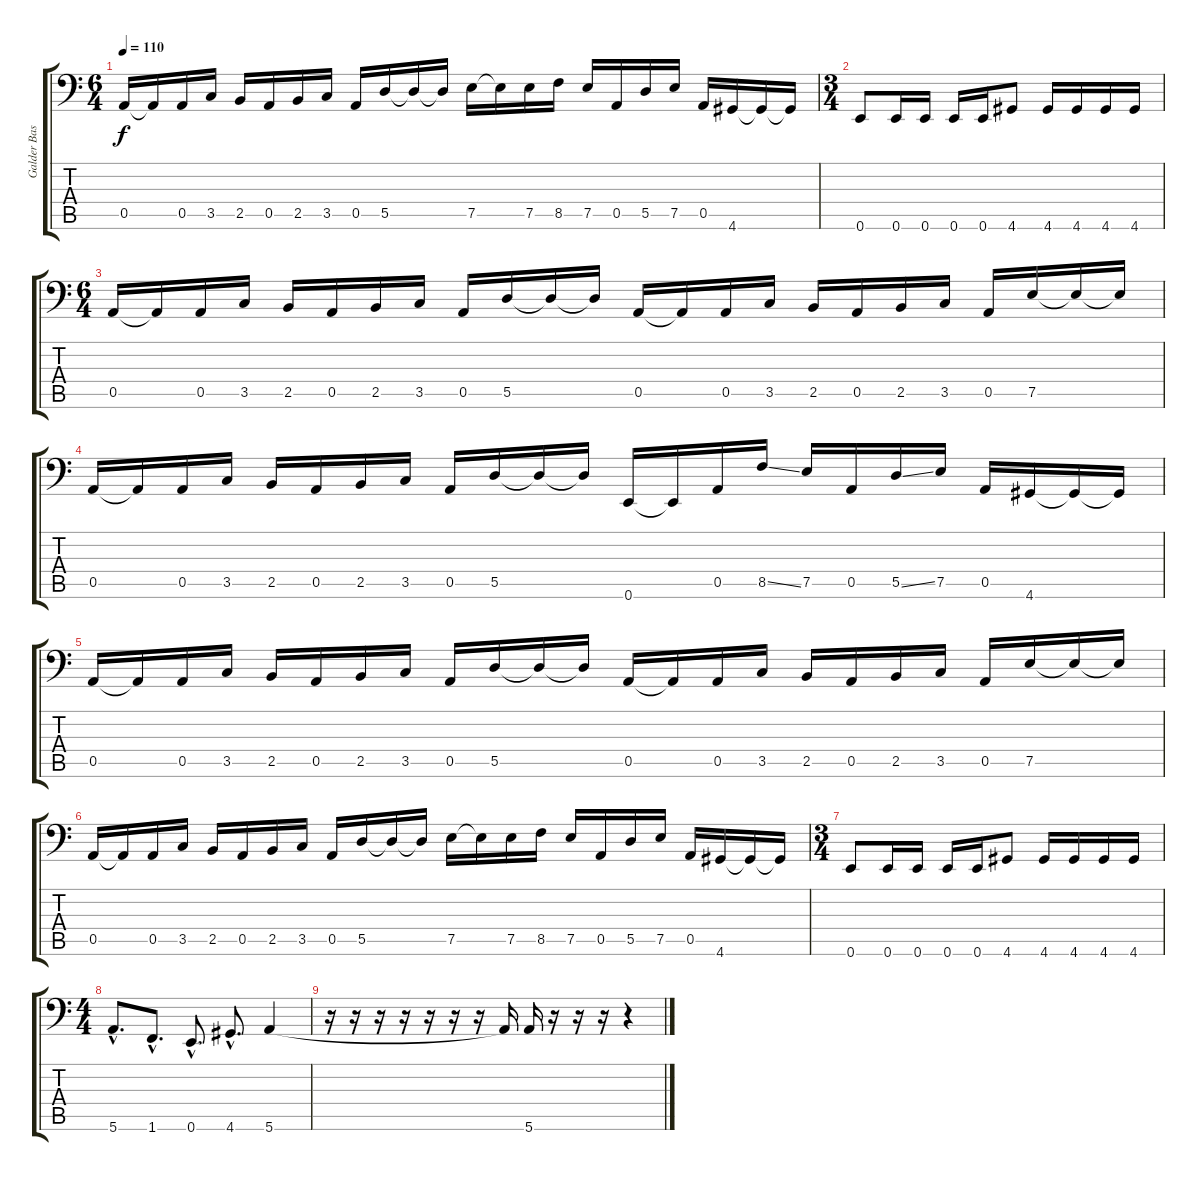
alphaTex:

\track ("Galder Bass" "Galder Bas") {instrument electricbasspick}
\staff {score tabs}
\tuning (E3 B2 G2 D2 A1 E1) {hide}
\ts (6 4)
\tempo 110
\clef f4
\ks c
0.5.16{dy f} 0.5{t}.16 0.5.16 3.5.16 2.5.16 0.5.16 2.5.16 3.5.16 0.5.16 5.5.16 5.5{t}.16 5.5{t}.16 7.5.16 7.5{t}.16 7.5.16 8.5.16 7.5.16 0.5.16 5.5.16 7.5.16 0.5.16 4.6.16 4.6{t}.16 4.6{t}.16 |
\ts (3 4)
0.6.8 0.6.16 0.6.16 0.6.16 0.6.16 4.6.8 4.6.16 4.6.16 4.6.16 4.6.16 |
\ts (6 4)
0.5.16 0.5{t}.16 0.5.16 3.5.16 2.5.16 0.5.16 2.5.16 3.5.16 0.5.16 5.5.16 5.5{t}.16 5.5{t}.16 0.5.16 0.5{t}.16 0.5.16 3.5.16 2.5.16 0.5.16 2.5.16 3.5.16 0.5.16 7.5.16 7.5{t}.16 7.5{t}.16 |
0.5.16 0.5{t}.16 0.5.16 3.5.16 2.5.16 0.5.16 2.5.16 3.5.16 0.5.16 5.5.16 5.5{t}.16 5.5{t}.16 0.6.16 0.6{t}.16 0.5.16 8.5{ss}.16 7.5.16 0.5.16 5.5{ss}.16 7.5.16 0.5.16 4.6.16 4.6{t}.16 4.6{t}.16 |
0.5.16 0.5{t}.16 0.5.16 3.5.16 2.5.16 0.5.16 2.5.16 3.5.16 0.5.16 5.5.16 5.5{t}.16 5.5{t}.16 0.5.16 0.5{t}.16 0.5.16 3.5.16 2.5.16 0.5.16 2.5.16 3.5.16 0.5.16 7.5.16 7.5{t}.16 7.5{t}.16 |
0.5.16 0.5{t}.16 0.5.16 3.5.16 2.5.16 0.5.16 2.5.16 3.5.16 0.5.16 5.5.16 5.5{t}.16 5.5{t}.16 7.5.16 7.5{t}.16 7.5.16 8.5.16 7.5.16 0.5.16 5.5.16 7.5.16 0.5.16 4.6.16 4.6{t}.16 4.6{t}.16 |
\ts (3 4)
0.6.8 0.6.16 0.6.16 0.6.16 0.6.16 4.6.8 4.6.16 4.6.16 4.6.16 4.6.16 |
\ts (4 4)
5.6{hac}.8{d} 1.6{hac}.8{d} 0.6{hac}.8{d} 4.6{hac}.8{d} 5.6.4 |
r.16 r.16 r.16 r.16 r.16 r.16 r.16 5.6{t}.16 5.6.16 r.16 r.16 r.16 r.4
